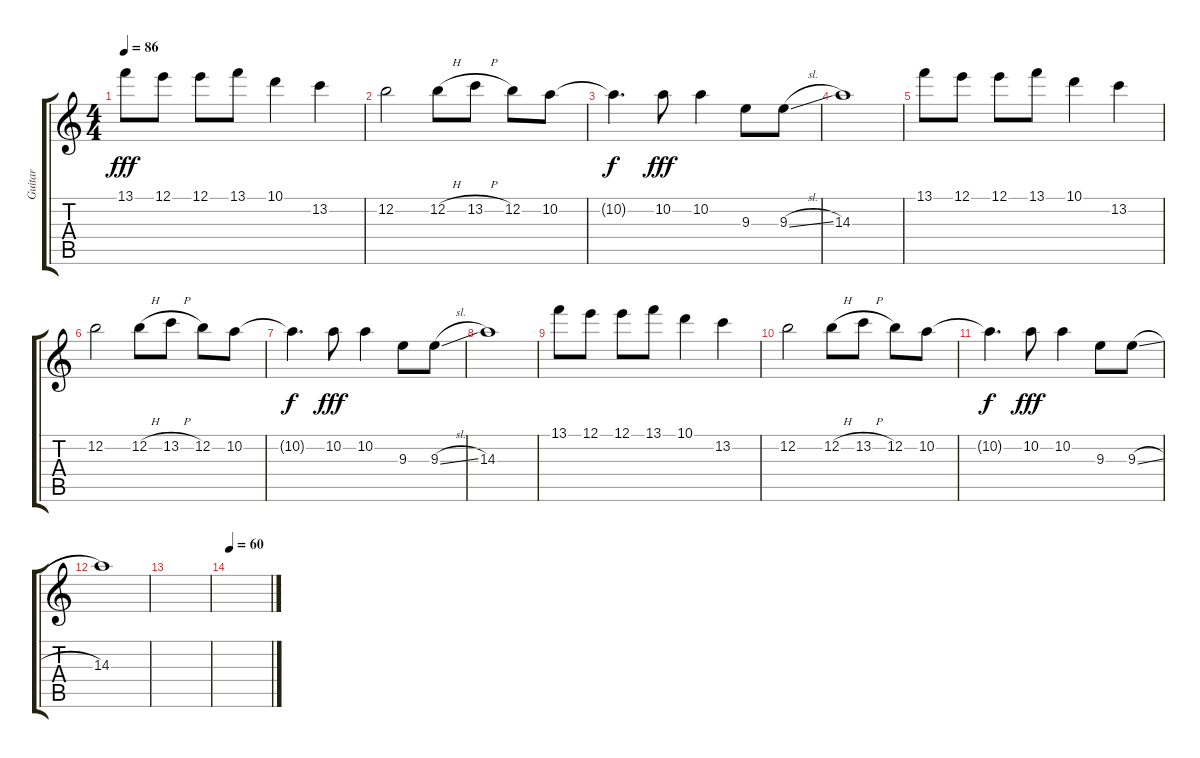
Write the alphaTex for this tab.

\track ("Guitar" "Guitar") {instrument overdrivenguitar}
\staff {score tabs}
\tuning (E4 B3 G3 D3 A2 E2) {hide}
\ts (4 4)
\tempo 86
\clef g2
\ks c
13.1.8{dy fff} 12.1.8 12.1.8 13.1.8 10.1.4 13.2.4 |
12.2.2 12.2{h}.8 13.2{h}.8 12.2.8 10.2.8 |
10.2{t}.4{d dy f} 10.2.8{dy fff} 10.2.4 9.3.8 9.3{sl}.8 |
14.3.1 |
13.1.8 12.1.8 12.1.8 13.1.8 10.1.4 13.2.4 |
12.2.2 12.2{h}.8 13.2{h}.8 12.2.8 10.2.8 |
10.2{t}.4{d dy f} 10.2.8{dy fff} 10.2.4 9.3.8 9.3{sl}.8 |
14.3.1 |
13.1.8 12.1.8 12.1.8 13.1.8 10.1.4 13.2.4 |
12.2.2 12.2{h}.8 13.2{h}.8 12.2.8 10.2.8 |
10.2{t}.4{d dy f} 10.2.8{dy fff} 10.2.4 9.3.8 9.3{sl}.8 |
14.3.1 |
|
\tempo 60
